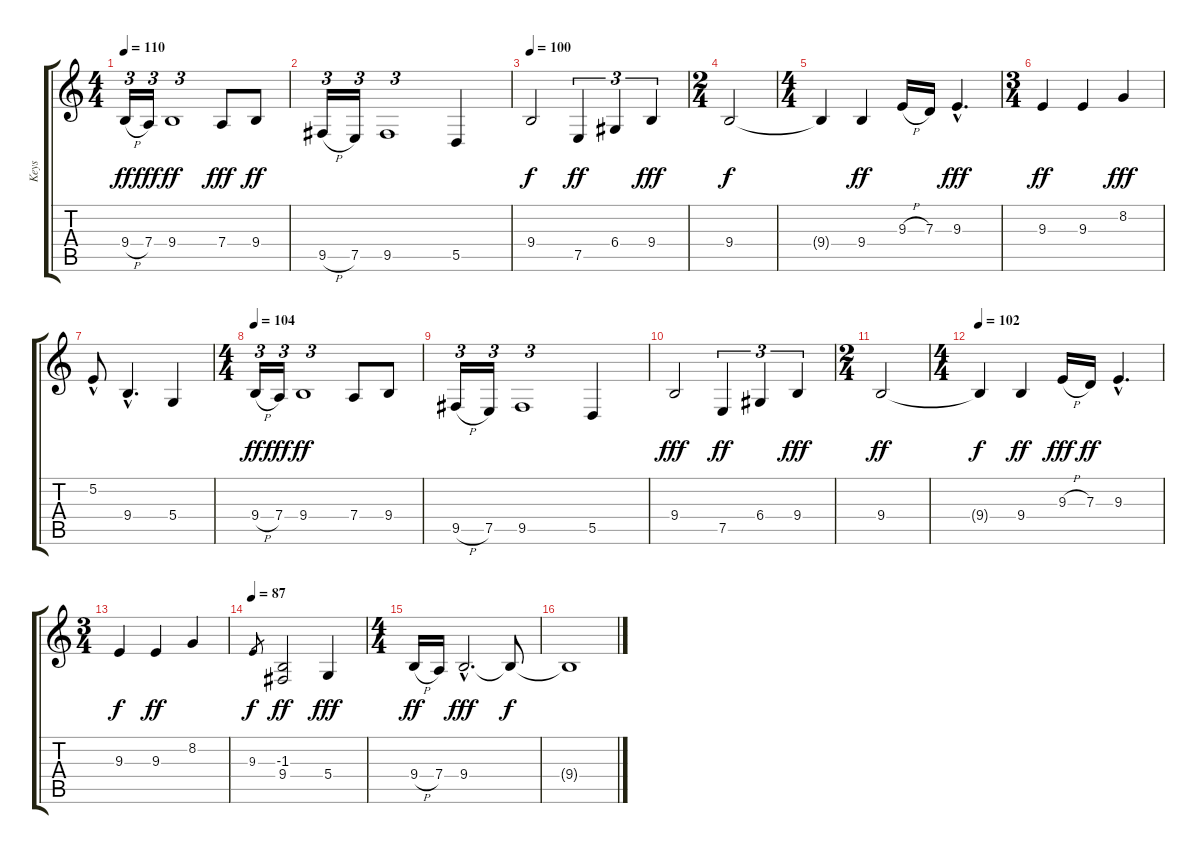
\track ("Keys" "Keys") {instrument lead1square}
\staff {score tabs}
\tuning (E4 B3 G3 D3 A2 E2) {hide}
\ts (4 4)
\tempo 110
\clef g2
\ks c
9.4{h}.16{tu (3 2) dy ff} 7.4.16{tu (3 2) dy fff} 9.4.1{tu (3 2) dy ff} 7.4.8{dy fff} 9.4.8{dy ff} |
9.5{h}.16{tu (3 2)} 7.5.16{tu (3 2)} 9.5.1{tu (3 2)} 5.5.4 |
\tempo 100
9.4.2{dy f} 7.5.4{tu (3 2) dy ff} 6.4.4{tu (3 2)} 9.4.4{tu (3 2) dy fff} |
\ts (2 4)
9.4.2{dy f} |
\ts (4 4)
9.4{t}.4 9.4.4{dy ff} 9.3{h}.16 7.3.16 9.3{hac}.4{d dy fff} |
\ts (3 4)
9.3.4{dy ff} 9.3.4 8.2.4{dy fff} |
5.2{hac}.8 9.4{hac}.4{d} 5.4.4 |
\ts (4 4)
\tempo 104
9.4{h}.16{tu (3 2) dy ff} 7.4.16{tu (3 2) dy fff} 9.4.1{tu (3 2) dy ff} 7.4.8 9.4.8 |
9.5{h}.16{tu (3 2)} 7.5.16{tu (3 2)} 9.5.1{tu (3 2)} 5.5.4 |
9.4.2{dy fff} 7.5.4{tu (3 2) dy ff} 6.4.4{tu (3 2)} 9.4.4{tu (3 2) dy fff} |
\ts (2 4)
9.4.2{dy ff} |
\ts (4 4)
\tempo 102
9.4{t}.4{dy f} 9.4.4{dy ff} 9.3{h}.16{dy fff} 7.3.16{dy ff} 9.3{hac}.4{d} |
\ts (3 4)
9.3.4{dy f} 9.3.4{dy ff} 8.2.4 |
\tempo 87
9.3.8{gr dy f} (-1.3 9.4).2{dy ff} 5.4.4{dy fff} |
\ts (4 4)
9.4{h}.16{dy ff} 7.4.16 9.4{hac}.2{d dy fff} 9.4{t}.8{dy f} |
9.4{t}.1
